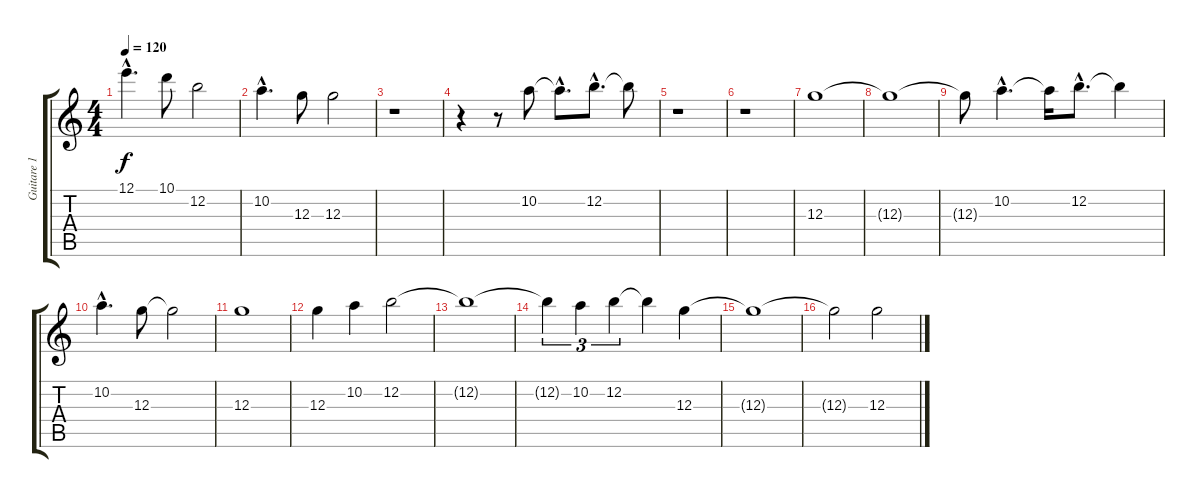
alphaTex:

\track ("Guitare 1" "Guitare 1") {instrument electricguitarclean}
\staff {score tabs}
\tuning (E4 B3 G3 D3 A2 E2) {hide}
\ts (4 4)
\tempo 120
\clef g2
\ks c
12.1{hac}.4{d dy f} 10.1.8 12.2.2 |
10.2{hac}.4{d} 12.3.8 12.3.2 |
r.1 |
r.4 r.8 10.2.8 10.2{hac t}.8{d} 12.2{hac}.8{d} 12.2{t}.8 |
r.1 |
r.1 |
12.3.1 |
12.3{t}.1 |
12.3{t}.8 10.2{hac}.4{d} 10.2{t}.16 12.2{hac}.8{d} 12.2{t}.4 |
10.2{hac}.4{d} 12.3.8 12.3{t}.2 |
12.3.1 |
12.3.4 10.2.4 12.2.2 |
12.2{t}.1 |
12.2{t}.4{tu (3 2)} 10.2.4{tu (3 2)} 12.2.4{tu (3 2)} 12.2{t}.4 12.3.4 |
12.3{t}.1 |
12.3{t}.2 12.3.2
